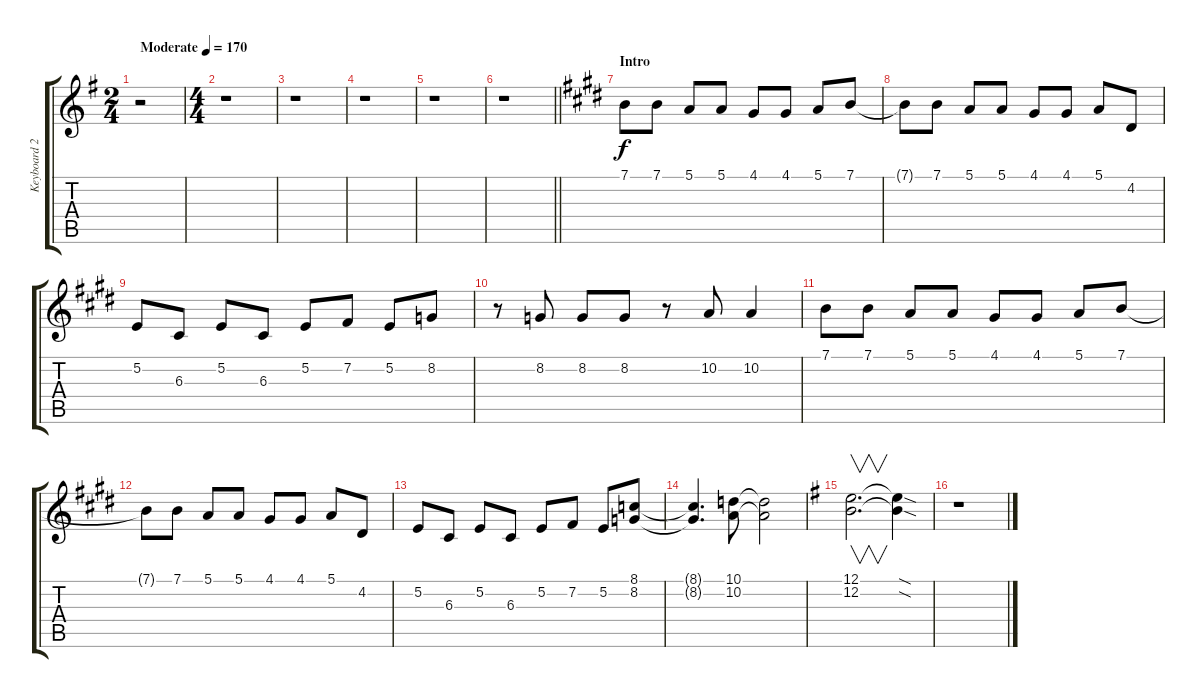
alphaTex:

\track ("Keyboard 2" "Keyboard 2") {instrument lead2sawtooth}
\staff {score tabs}
\tuning (E4 B3 G3 D3 A2 E2) {hide}
\ts (2 4)
\tempo (170 "Moderate")
\clef g2
\ks eminor
r.2{dy f instrument lead2sawtooth} |
\ts (4 4)
r.1 |
r.1 |
r.1 |
r.1 |
\barLineRight lightlight
r.1 |
\section ("" "Intro")
\ks e
7.1.8 7.1.8 5.1.8 5.1.8 4.1.8 4.1.8 5.1.8 7.1.8 |
7.1{t}.8 7.1.8 5.1.8 5.1.8 4.1.8 4.1.8 5.1.8 4.2.8 |
5.2.8 6.3.8 5.2.8 6.3.8 5.2.8 7.2.8 5.2.8 8.2.8 |
r.8 8.2.8 8.2.8 8.2.8 r.8 10.2.8 10.2.4 |
7.1.8 7.1.8 5.1.8 5.1.8 4.1.8 4.1.8 5.1.8 7.1.8 |
7.1{t}.8 7.1.8 5.1.8 5.1.8 4.1.8 4.1.8 5.1.8 4.2.8 |
5.2.8 6.3.8 5.2.8 6.3.8 5.2.8 7.2.8 5.2.8 (8.1 8.2).8 |
(8.1{t} 8.2{t}).4{d} (10.1 10.2).8 (10.1{t} 10.2{t}).2 |
\ks g
(12.1 12.2).2{v d} (12.1{sod t} 12.2{sod t}).4 |
r.1
